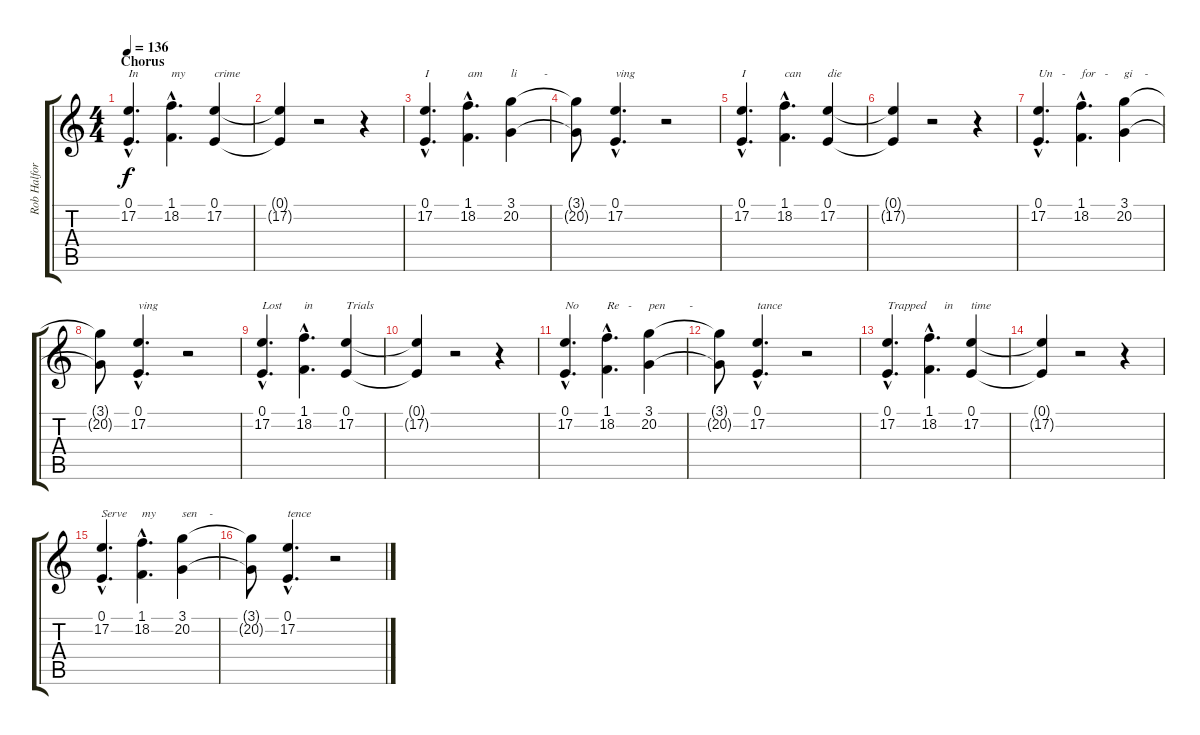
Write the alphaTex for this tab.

\track ("Rob Halford" "Rob Halfor") {instrument sopranosax}
\staff {score tabs}
\tuning (E4 B3 G3 D3 A2 E2) {hide}
\ts (4 4)
\section ("" "Chorus")
\tempo 136
\clef g2
\ks c
(0.1{hac} 17.2{hac}).4{d txt "In" dy f} (1.1{hac} 18.2{hac}).4{d txt "my"} (0.1 17.2).4{txt "crime"} |
(0.1{t} 17.2{t}).4 r.2 r.4 |
(0.1{hac} 17.2{hac}).4{d txt "I"} (1.1{hac} 18.2{hac}).4{d txt "am"} (3.1 20.2).4{txt "li         -"} |
(3.1{t} 20.2{t}).8 (0.1{hac} 17.2{hac}).4{d txt "ving"} r.2 |
(0.1{hac} 17.2{hac}).4{d txt "I"} (1.1{hac} 18.2{hac}).4{d txt "can"} (0.1 17.2).4{txt "die"} |
(0.1{t} 17.2{t}).4 r.2 r.4 |
(0.1{hac} 17.2{hac}).4{d txt "Un   -"} (1.1{hac} 18.2{hac}).4{d txt "for   -"} (3.1 20.2).4{txt "gi    -"} |
(3.1{t} 20.2{t}).8 (0.1{hac} 17.2{hac}).4{d txt "ving"} r.2 |
(0.1{hac} 17.2{hac}).4{d txt "Lost "} (1.1{hac} 18.2{hac}).4{d txt "in"} (0.1 17.2).4{txt "Trials"} |
(0.1{t} 17.2{t}).4 r.2 r.4 |
(0.1{hac} 17.2{hac}).4{d txt "No"} (1.1{hac} 18.2{hac}).4{d txt "Re   -"} (3.1 20.2).4{txt "pen        -"} |
(3.1{t} 20.2{t}).8 (0.1{hac} 17.2{hac}).4{d txt "tance"} r.2 |
(0.1{hac} 17.2{hac}).4{d txt "Trapped"} (1.1{hac} 18.2{hac}).4{d txt "     in"} (0.1 17.2).4{txt "time"} |
(0.1{t} 17.2{t}).4 r.2 r.4 |
(0.1{hac} 17.2{hac}).4{d txt "Serve"} (1.1{hac} 18.2{hac}).4{d txt "my"} (3.1 20.2).4{txt "sen    -"} |
(3.1{t} 20.2{t}).8 (0.1{hac} 17.2{hac}).4{d txt "tence"} r.2
